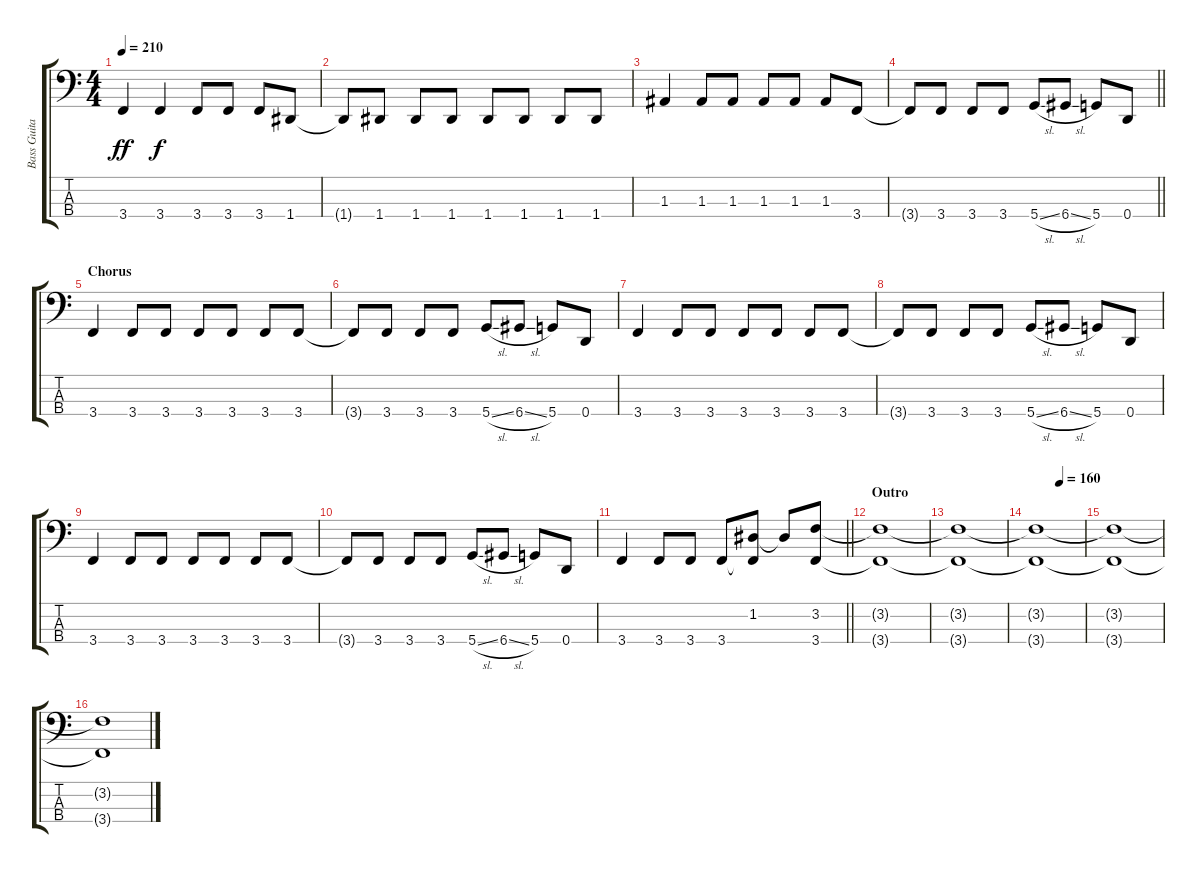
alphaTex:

\track ("Bass Guitar" "Bass Guita") {instrument electricbasspick}
\staff {score tabs}
\tuning (G2 D2 A1 D1) {hide}
\ts (4 4)
\tempo 210
\clef f4
\ks c
3.4.4{dy ff} 3.4.4{dy f} 3.4.8 3.4.8 3.4.8 1.4.8 |
1.4{t}.8 1.4.8 1.4.8 1.4.8 1.4.8 1.4.8 1.4.8 1.4.8 |
1.3.4 1.3.8 1.3.8 1.3.8 1.3.8 1.3.8 3.4.8 |
\barLineRight lightlight
3.4{t}.8 3.4.8 3.4.8 3.4.8 5.4{sl}.8 6.4{sl}.8 5.4.8 0.4.8 |
\section ("" "Chorus")
3.4.4 3.4.8 3.4.8 3.4.8 3.4.8 3.4.8 3.4.8 |
3.4{t}.8 3.4.8 3.4.8 3.4.8 5.4{sl}.8 6.4{sl}.8 5.4.8 0.4.8 |
3.4.4 3.4.8 3.4.8 3.4.8 3.4.8 3.4.8 3.4.8 |
3.4{t}.8 3.4.8 3.4.8 3.4.8 5.4{sl}.8 6.4{sl}.8 5.4.8 0.4.8 |
3.4.4 3.4.8 3.4.8 3.4.8 3.4.8 3.4.8 3.4.8 |
3.4{t}.8 3.4.8 3.4.8 3.4.8 5.4{sl}.8 6.4{sl}.8 5.4.8 0.4.8 |
\barLineRight lightlight
3.4.4 3.4.8 3.4.8 3.4.8 (1.2 3.4{t}).8 1.2{t}.8 (3.2 3.4).8 |
\section ("" "Outro")
(3.2{t} 3.4{t}).1 |
(3.2{t} 3.4{t}).1 |
\tempo (160 0.5)
(3.2{t} 3.4{t}).1 |
(3.2{t} 3.4{t}).1 |
(3.2{t} 3.4{t}).1
